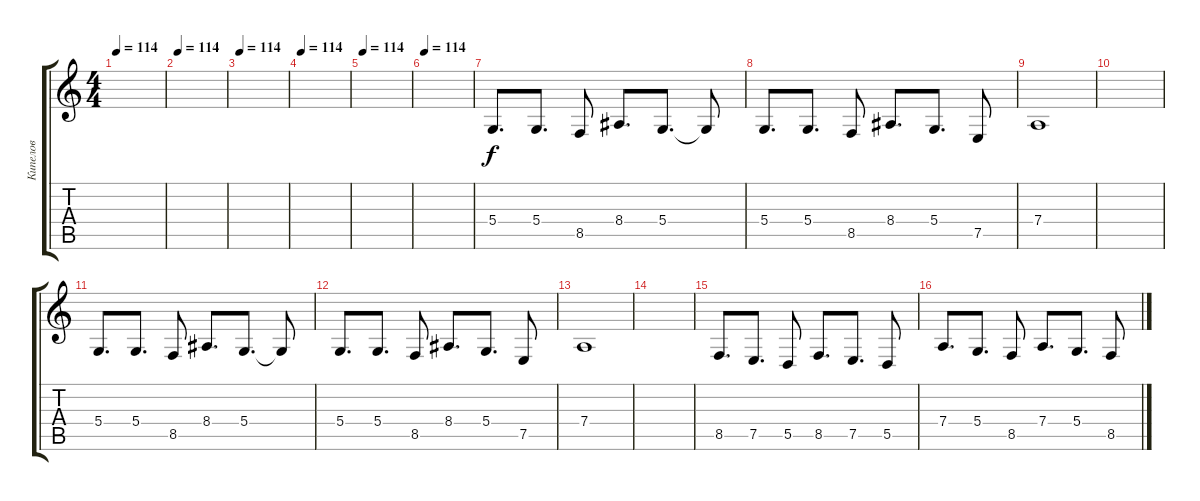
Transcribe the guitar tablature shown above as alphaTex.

\track ("Кипелов" "Кипелов") {instrument bassoon}
\staff {score tabs}
\tuning (E4 B3 G3 D3 A2 E2) {hide}
\ts (4 4)
\tempo 114
\clef g2
\ks c
|
\tempo 114
|
\tempo 114
|
\tempo 114
|
\tempo 114
|
\tempo 114
|
5.4.8{d} 5.4.8{d} 8.5.8 8.4.8{d} 5.4.8{d} 5.4{t}.8 |
5.4.8{d} 5.4.8{d} 8.5.8 8.4.8{d} 5.4.8{d} 7.5.8 |
7.4.1 |
|
5.4.8{d} 5.4.8{d} 8.5.8 8.4.8{d} 5.4.8{d} 5.4{t}.8 |
5.4.8{d} 5.4.8{d} 8.5.8 8.4.8{d} 5.4.8{d} 7.5.8 |
7.4.1 |
|
8.5.8{d} 7.5.8{d} 5.5.8 8.5.8{d} 7.5.8{d} 5.5.8 |
7.4.8{d} 5.4.8{d} 8.5.8 7.4.8{d} 5.4.8{d} 8.5.8
